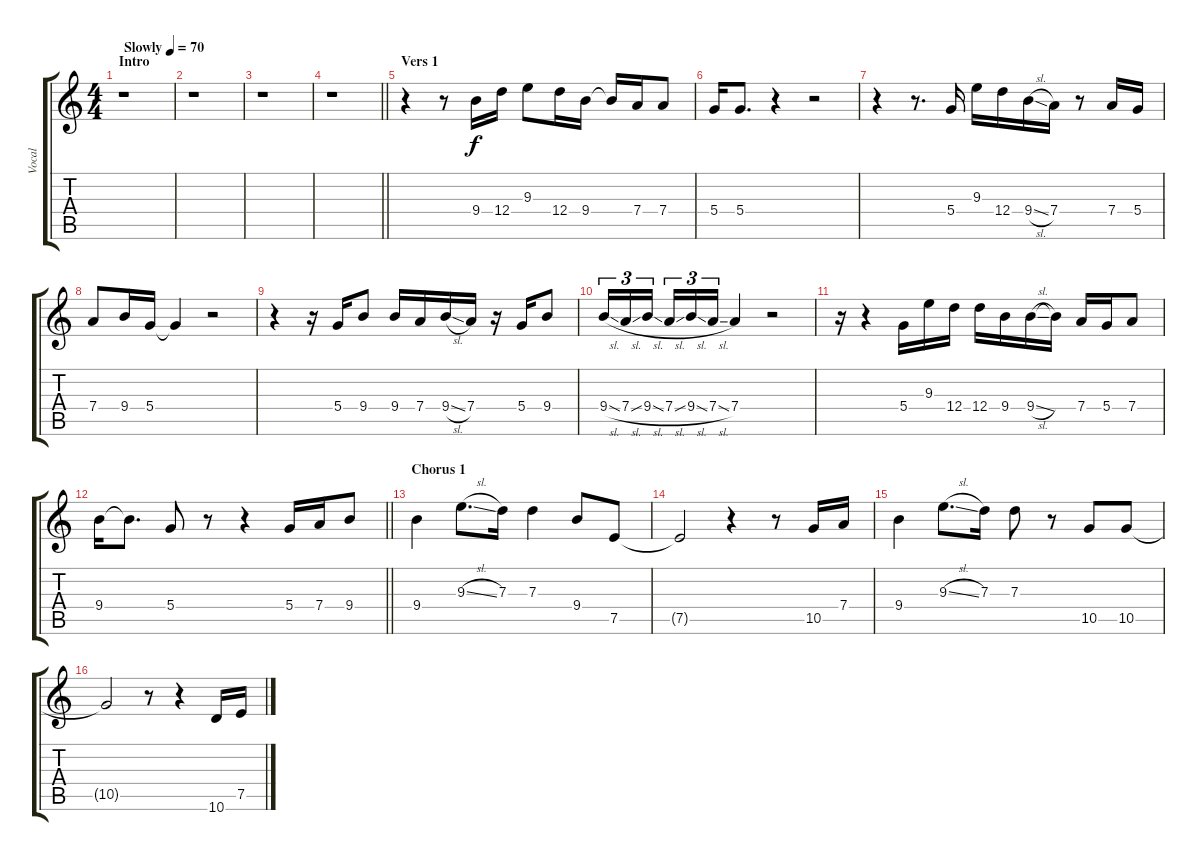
\track ("Vocal" "Vocal") {instrument acousticguitarsteel}
\staff {score tabs}
\tuning (E4 B3 G3 D3 A2 E2) {hide}
\ts (4 4)
\section ("" "Intro")
\tempo (70 "Slowly")
\clef g2
\ks c
r.1{dy f instrument acousticguitarsteel} |
r.1 |
r.1 |
\barLineRight lightlight
r.1 |
\section ("" "Vers 1")
r.4 r.8 9.4.16 12.4.16 9.3.8 12.4.16 9.4.16 9.4{t}.16 7.4.16 7.4.8 |
5.4.16 5.4.8{d} r.4 r.2 |
r.4 r.8{d} 5.4.16 9.3.16 12.4.16 9.4{sl}.16 7.4.16 r.8 7.4.16 5.4.16 |
7.4.8 9.4.16 5.4.16 5.4{t}.4 r.2 |
r.4 r.16 5.4.16 9.4.8 9.4.16 7.4.16 9.4{sl}.16 7.4.16 r.16 5.4.16 9.4.8 |
9.4{sl}.16{tu (3 2)} 7.4{sl}.16{tu (3 2)} 9.4{sl}.16{tu (3 2) beam splitsecondary} 7.4{sl}.16{tu (3 2)} 9.4{sl}.16{tu (3 2)} 7.4{sl}.16{tu (3 2)} 7.4.4 r.2 |
r.16 r.4 5.4.16 9.3.16 12.4.16 12.4.16 9.4.16 9.4{sl}.16 9.4{t}.16 7.4.16 5.4.16 7.4.8 |
\barLineRight lightlight
9.4.16 9.4{t}.8{d} 5.4.8 r.8 r.4 5.4.16 7.4.16 9.4.8 |
\section ("" "Chorus 1")
9.4.4 9.3{sl}.8{d} 7.3.16 7.3.4 9.4.8 7.5.8 |
7.5{t}.2 r.4 r.8 10.5.16 7.4.16 |
9.4.4 9.3{sl}.8{d} 7.3.16 7.3.8 r.8 10.5.8 10.5.8 |
10.5{t}.2 r.8 r.4 10.6.16 7.5.16
